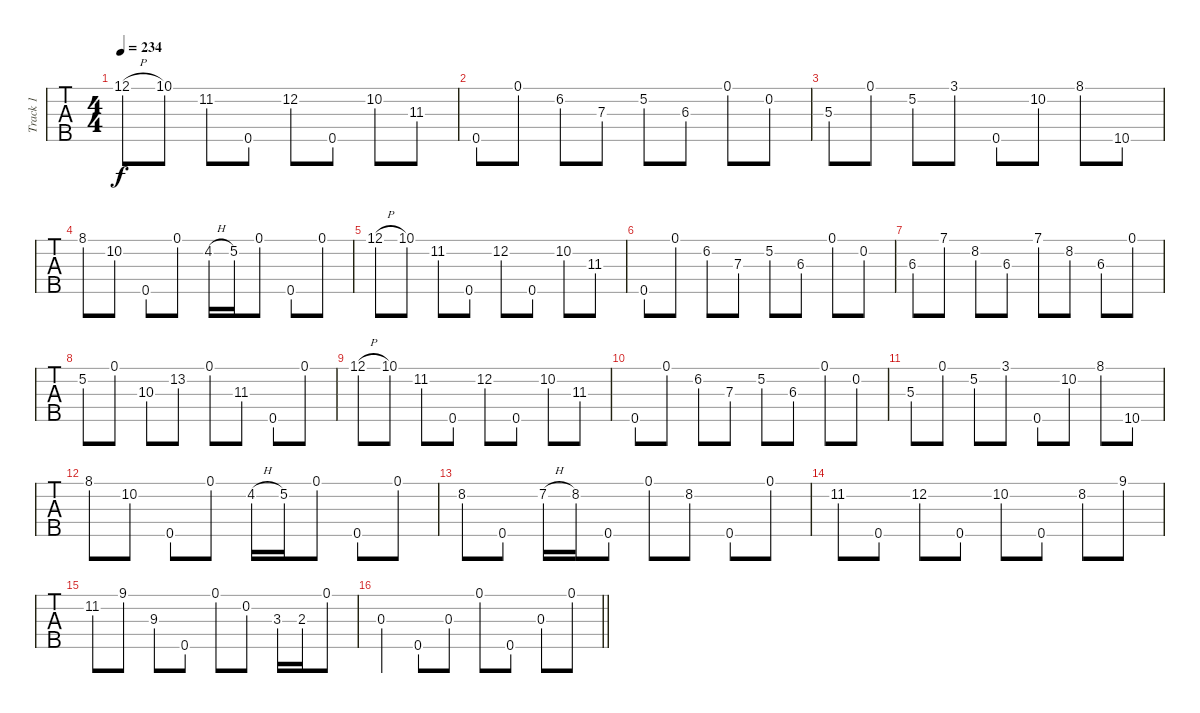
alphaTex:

\track ("Track 1" "Track 1") {instrument banjo}
\staff {tabs}
\tuning (D4 B3 G3 D3 G4) {hide}
\displaytranspose 12
\ts (4 4)
\tempo 234
\clef g2
\ks c
12.1{h}.8{dy f} 10.1.8 11.2.8 0.5.8 12.2.8 0.5.8 10.2.8 11.3.8 |
0.5.8 0.1.8 6.2.8 7.3.8 5.2.8 6.3.8 0.1.8 0.2.8 |
5.3.8 0.1.8 5.2.8 3.1.8 0.5.8 10.2.8 8.1.8 10.5.8 |
8.1.8 10.2.8 0.5.8 0.1.8 4.2{h}.16 5.2.16 0.1.8 0.5.8 0.1.8 |
12.1{h}.8 10.1.8 11.2.8 0.5.8 12.2.8 0.5.8 10.2.8 11.3.8 |
0.5.8 0.1.8 6.2.8 7.3.8 5.2.8 6.3.8 0.1.8 0.2.8 |
6.3.8 7.1.8 8.2.8 6.3.8 7.1.8 8.2.8 6.3.8 0.1.8 |
5.2.8 0.1.8 10.3.8 13.2.8 0.1.8 11.3.8 0.5.8 0.1.8 |
12.1{h}.8 10.1.8 11.2.8 0.5.8 12.2.8 0.5.8 10.2.8 11.3.8 |
0.5.8 0.1.8 6.2.8 7.3.8 5.2.8 6.3.8 0.1.8 0.2.8 |
5.3.8 0.1.8 5.2.8 3.1.8 0.5.8 10.2.8 8.1.8 10.5.8 |
8.1.8 10.2.8 0.5.8 0.1.8 4.2{h}.16 5.2.16 0.1.8 0.5.8 0.1.8 |
8.2.8 0.5.8 7.2{h}.16 8.2.16 0.5.8 0.1.8 8.2.8 0.5.8 0.1.8 |
11.2.8 0.5.8 12.2.8 0.5.8 10.2.8 0.5.8 8.2.8 9.1.8 |
11.2.8 9.1.8 9.3.8 0.5.8 0.1.8 0.2.8 3.3.16 2.3.16 0.1.8 |
\barLineRight lightlight
0.3.4 0.5.8 0.3.8 0.1.8 0.5.8 0.3.8 0.1.8
